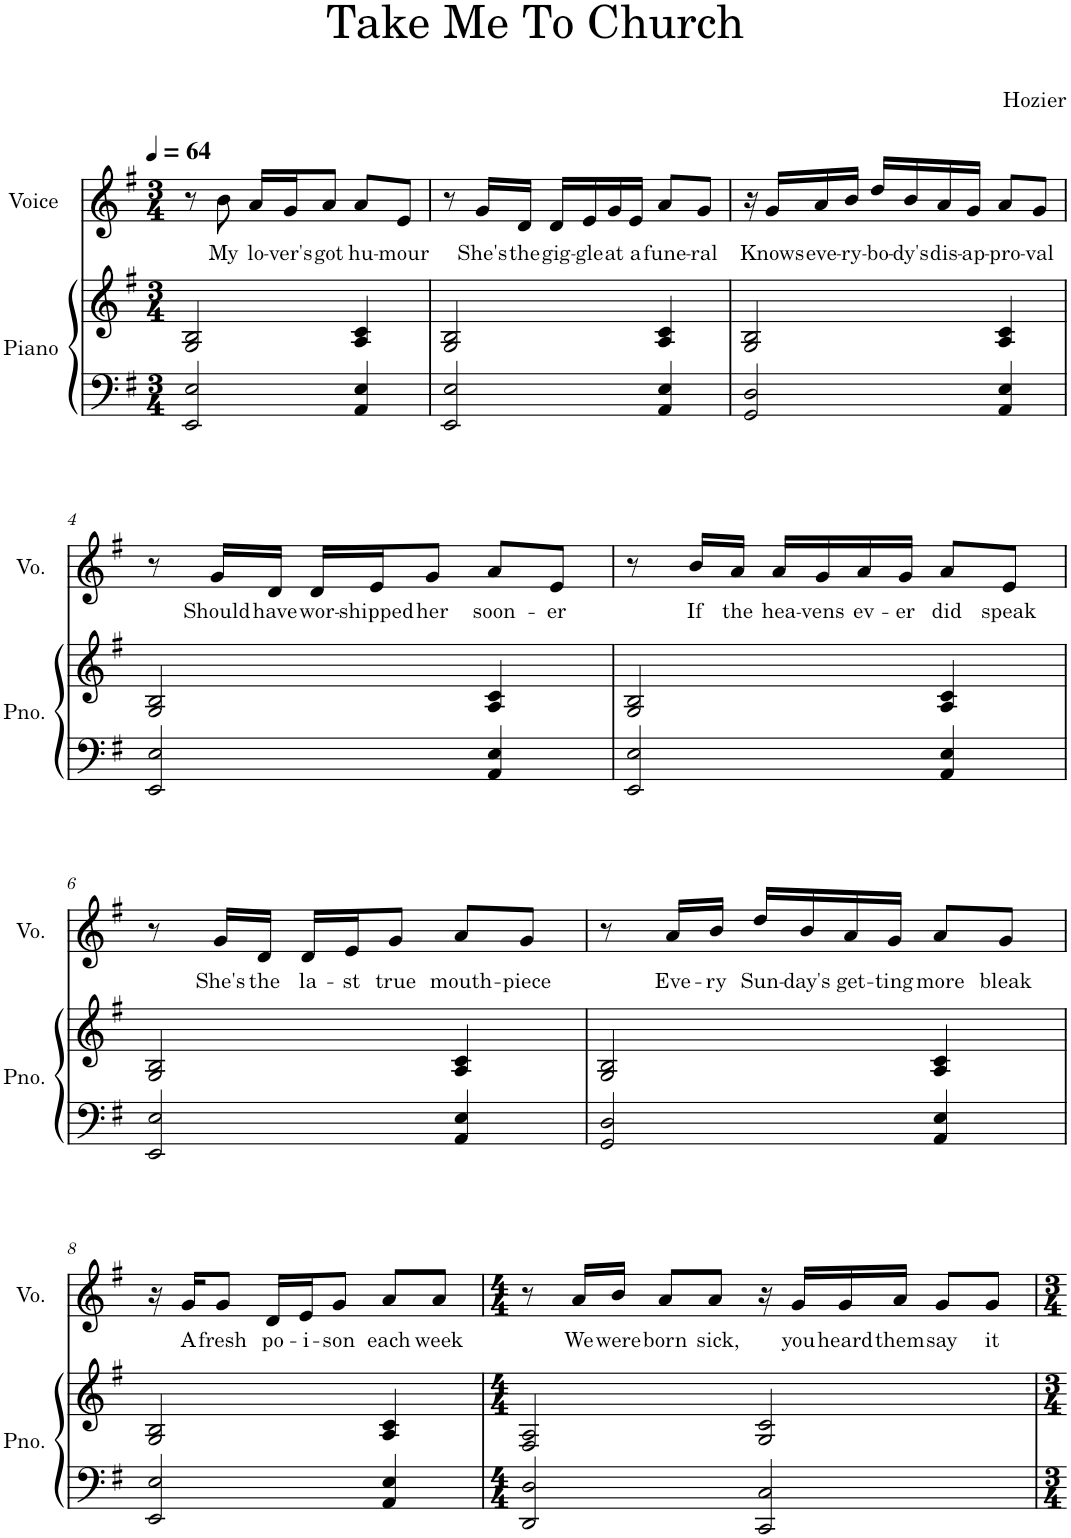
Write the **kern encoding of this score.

**kern	**kern	**kern	**text
*part2	*part2	*part1	*part1
*staff3	*staff2	*staff1	*staff1
*I"Piano	*	*I"Voice	*
*I'Pno.	*	*I'Vo.	*
*clefF4	*clefG2	*clefG2	*
*k[f#]	*k[f#]	*k[f#]	*
*M3/4	*M3/4	*M3/4	*
*MM64	*MM64	*MM64	*
=1	=1	=1	=1
2EE/ 2E/	2G/ 2B/	8r	.
!	!	!	!LO:LY:b
.	.	8b\	My
!	!	!	!LO:LY:b
.	.	16a/LL	lo-
!	!	!	!LO:LY:b
.	.	16g/J	-ver's
!	!	!	!LO:LY:b
.	.	8a/J	got
!	!	!	!LO:LY:b
4AA/ 4E/	4A/ 4c/	8a/L	hu-
!	!	!	!LO:LY:b
.	.	8e/J	-mour
=2	=2	=2	=2
2EE/ 2E/	2G/ 2B/	8r	.
!	!	!	!LO:LY:b
.	.	16g/LL	She's
!	!	!	!LO:LY:b
.	.	16d/JJ	the
!	!	!	!LO:LY:b
.	.	16d/LL	gig-
!	!	!	!LO:LY:b
.	.	16e/	-gle
!	!	!	!LO:LY:b
.	.	16g/	at
!	!	!	!LO:LY:b
.	.	16e/JJ	a
!	!	!	!LO:LY:b
4AA/ 4E/	4A/ 4c/	8a/L	fune-
!	!	!	!LO:LY:b
.	.	8g/J	-ral
=3	=3	=3	=3
2GG/ 2D/	2G/ 2B/	16r	.
!	!	!	!LO:LY:b
.	.	16g/LL	Knows
!	!	!	!LO:LY:b
.	.	16a/	eve-
!	!	!	!LO:LY:b
.	.	16b/JJ	-ry-
!	!	!	!LO:LY:b
.	.	16dd/LL	-bo-
!	!	!	!LO:LY:b
.	.	16b/	-dy's
!	!	!	!LO:LY:b
.	.	16a/	dis-
!	!	!	!LO:LY:b
.	.	16g/JJ	-ap-
!	!	!	!LO:LY:b
4AA/ 4E/	4A/ 4c/	8a/L	-pro-
!	!	!	!LO:LY:b
.	.	8g/J	-val
!!LO:LB:g=z
=4	=4	=4	=4
2EE/ 2E/	2G/ 2B/	8r	.
!	!	!	!LO:LY:b
.	.	16g/LL	Should
!	!	!	!LO:LY:b
.	.	16d/JJ	have
!	!	!	!LO:LY:b
.	.	16d/LL	wor-
!	!	!	!LO:LY:b
.	.	16e/J	-shipped
!	!	!	!LO:LY:b
.	.	8g/J	her
!	!	!	!LO:LY:b
4AA/ 4E/	4A/ 4c/	8a/L	soon-
!	!	!	!LO:LY:b
.	.	8e/J	-er
=5	=5	=5	=5
2EE/ 2E/	2G/ 2B/	8r	.
!	!	!	!LO:LY:b
.	.	16b/LL	If
!	!	!	!LO:LY:b
.	.	16a/JJ	the
!	!	!	!LO:LY:b
.	.	16a/LL	hea-
!	!	!	!LO:LY:b
.	.	16g/	-vens
!	!	!	!LO:LY:b
.	.	16a/	ev-
!	!	!	!LO:LY:b
.	.	16g/JJ	-er
!	!	!	!LO:LY:b
4AA/ 4E/	4A/ 4c/	8a/L	did
!	!	!	!LO:LY:b
.	.	8e/J	speak
!!LO:LB:g=z
=6	=6	=6	=6
2EE/ 2E/	2G/ 2B/	8r	.
!	!	!	!LO:LY:b
.	.	16g/LL	She's
!	!	!	!LO:LY:b
.	.	16d/JJ	the
!	!	!	!LO:LY:b
.	.	16d/LL	la-
!	!	!	!LO:LY:b
.	.	16e/J	-st
!	!	!	!LO:LY:b
.	.	8g/J	true
!	!	!	!LO:LY:b
4AA/ 4E/	4A/ 4c/	8a/L	mouth-
!	!	!	!LO:LY:b
.	.	8g/J	-piece
=7	=7	=7	=7
2GG/ 2D/	2G/ 2B/	8r	.
!	!	!	!LO:LY:b
.	.	16a/LL	Eve-
!	!	!	!LO:LY:b
.	.	16b/JJ	-ry
!	!	!	!LO:LY:b
.	.	16dd/LL	Sun-
!	!	!	!LO:LY:b
.	.	16b/	-day's
!	!	!	!LO:LY:b
.	.	16a/	get-
!	!	!	!LO:LY:b
.	.	16g/JJ	-ting
!	!	!	!LO:LY:b
4AA/ 4E/	4A/ 4c/	8a/L	more
!	!	!	!LO:LY:b
.	.	8g/J	bleak
!!LO:LB:g=z
=8	=8	=8	=8
2EE/ 2E/	2G/ 2B/	16r	.
!	!	!	!LO:LY:b
.	.	16g/KL	A
!	!	!	!LO:LY:b
.	.	8g/J	fresh
!	!	!	!LO:LY:b
.	.	16d/LL	po-
!	!	!	!LO:LY:b
.	.	16e/J	-i-
!	!	!	!LO:LY:b
.	.	8g/J	-son
!	!	!	!LO:LY:b
4AA/ 4E/	4A/ 4c/	8a/L	each
!	!	!	!LO:LY:b
.	.	8a/J	week
=9	=9	=9	=9
*M4/4	*M4/4	*M4/4	*
2DD/ 2D/	2F#/ 2A/	8r	.
!	!	!	!LO:LY:b
.	.	16a/LL	We
!	!	!	!LO:LY:b
.	.	16b/JJ	were
!	!	!	!LO:LY:b
.	.	8a/L	born
!	!	!	!LO:LY:b
.	.	8a/J	sick,
2CC/ 2C/	2G/ 2c/	16r	.
!	!	!	!LO:LY:b
.	.	16g/LL	you
!	!	!	!LO:LY:b
.	.	16g/	heard
!	!	!	!LO:LY:b
.	.	16a/JJ	them
!	!	!	!LO:LY:b
.	.	8g/L	say
!	!	!	!LO:LY:b
.	.	8g/J	it
=	=	=	=
*-	*-	*-	*-
